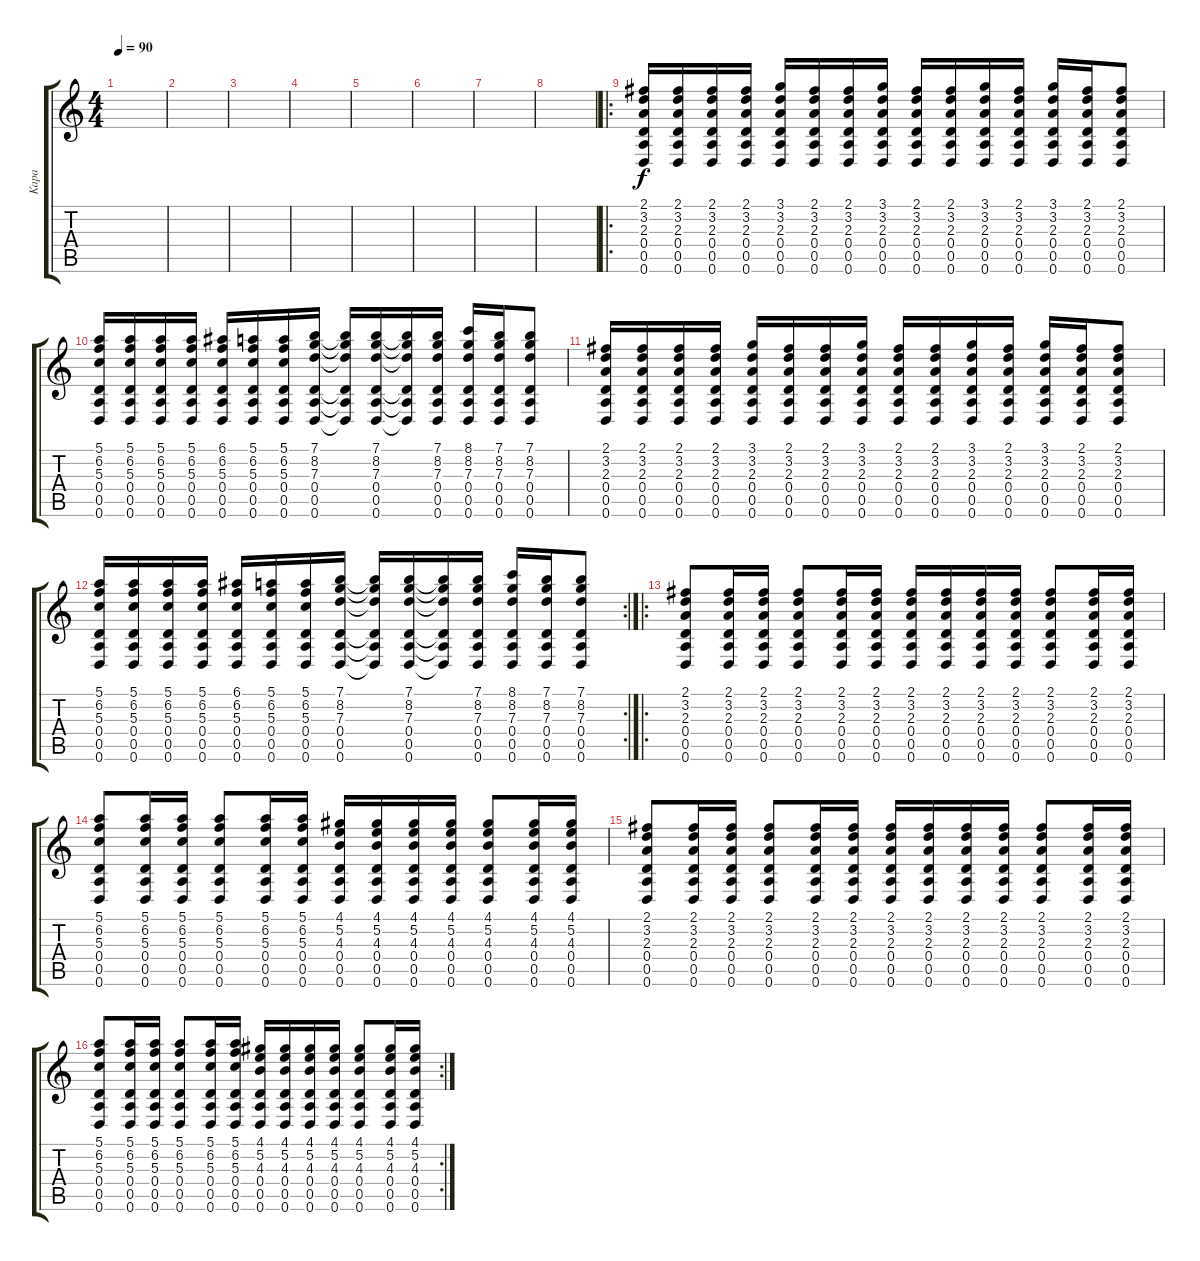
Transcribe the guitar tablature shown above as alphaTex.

\track ("Kapa" "Kapa") {instrument electricguitarclean}
\staff {score tabs}
\tuning (E4 B3 G3 D3 A2 D2) {hide}
\ts (4 4)
\tempo 90
\clef g2
\ks c
|
|
|
|
|
|
|
|
\ro
(2.1 3.2 2.3 0.4 0.5 0.6).16 (2.1 3.2 2.3 0.4 0.5 0.6).16 (2.1 3.2 2.3 0.4 0.5 0.6).16 (2.1 3.2 2.3 0.4 0.5 0.6).16 (3.1 3.2 2.3 0.4 0.5 0.6).16 (2.1 3.2 2.3 0.4 0.5 0.6).16 (2.1 3.2 2.3 0.4 0.5 0.6).16 (3.1 3.2 2.3 0.4 0.5 0.6).16 (2.1 3.2 2.3 0.4 0.5 0.6).16 (2.1 3.2 2.3 0.4 0.5 0.6).16 (3.1 3.2 2.3 0.4 0.5 0.6).16 (2.1 3.2 2.3 0.4 0.5 0.6).16 (3.1 3.2 2.3 0.4 0.5 0.6).16 (2.1 3.2 2.3 0.4 0.5 0.6).16 (2.1 3.2 2.3 0.4 0.5 0.6).8 |
(5.1 6.2 5.3 0.4 0.5 0.6).16 (5.1 6.2 5.3 0.4 0.5 0.6).16 (5.1 6.2 5.3 0.4 0.5 0.6).16 (5.1 6.2 5.3 0.4 0.5 0.6).16 (6.1 6.2 5.3 0.4 0.5 0.6).16 (5.1 6.2 5.3 0.4 0.5 0.6).16 (5.1 6.2 5.3 0.4 0.5 0.6).16 (7.1 8.2 7.3 0.4 0.5 0.6).16 (7.1{t} 8.2{t} 7.3{t} 0.4{t} 0.5{t} 0.6{t}).16 (7.1 8.2 7.3 0.4 0.5 0.6).16 (7.1{t} 8.2{t} 7.3{t} 0.4{t} 0.5{t} 0.6{t}).16 (7.1 8.2 7.3 0.4 0.5 0.6).16 (8.1 8.2 7.3 0.4 0.5 0.6).16 (7.1 8.2 7.3 0.4 0.5 0.6).16 (7.1 8.2 7.3 0.4 0.5 0.6).8 |
(2.1 3.2 2.3 0.4 0.5 0.6).16 (2.1 3.2 2.3 0.4 0.5 0.6).16 (2.1 3.2 2.3 0.4 0.5 0.6).16 (2.1 3.2 2.3 0.4 0.5 0.6).16 (3.1 3.2 2.3 0.4 0.5 0.6).16 (2.1 3.2 2.3 0.4 0.5 0.6).16 (2.1 3.2 2.3 0.4 0.5 0.6).16 (3.1 3.2 2.3 0.4 0.5 0.6).16 (2.1 3.2 2.3 0.4 0.5 0.6).16 (2.1 3.2 2.3 0.4 0.5 0.6).16 (3.1 3.2 2.3 0.4 0.5 0.6).16 (2.1 3.2 2.3 0.4 0.5 0.6).16 (3.1 3.2 2.3 0.4 0.5 0.6).16 (2.1 3.2 2.3 0.4 0.5 0.6).16 (2.1 3.2 2.3 0.4 0.5 0.6).8 |
\rc 2
(5.1 6.2 5.3 0.4 0.5 0.6).16 (5.1 6.2 5.3 0.4 0.5 0.6).16 (5.1 6.2 5.3 0.4 0.5 0.6).16 (5.1 6.2 5.3 0.4 0.5 0.6).16 (6.1 6.2 5.3 0.4 0.5 0.6).16 (5.1 6.2 5.3 0.4 0.5 0.6).16 (5.1 6.2 5.3 0.4 0.5 0.6).16 (7.1 8.2 7.3 0.4 0.5 0.6).16 (7.1{t} 8.2{t} 7.3{t} 0.4{t} 0.5{t} 0.6{t}).16 (7.1 8.2 7.3 0.4 0.5 0.6).16 (7.1{t} 8.2{t} 7.3{t} 0.4{t} 0.5{t} 0.6{t}).16 (7.1 8.2 7.3 0.4 0.5 0.6).16 (8.1 8.2 7.3 0.4 0.5 0.6).16 (7.1 8.2 7.3 0.4 0.5 0.6).16 (7.1 8.2 7.3 0.4 0.5 0.6).8 |
\ro
(2.1 3.2 2.3 0.4 0.5 0.6).8 (2.1 3.2 2.3 0.4 0.5 0.6).16 (2.1 3.2 2.3 0.4 0.5 0.6).16 (2.1 3.2 2.3 0.4 0.5 0.6).8 (2.1 3.2 2.3 0.4 0.5 0.6).16 (2.1 3.2 2.3 0.4 0.5 0.6).16 (2.1 3.2 2.3 0.4 0.5 0.6).16 (2.1 3.2 2.3 0.4 0.5 0.6).16 (2.1 3.2 2.3 0.4 0.5 0.6).16 (2.1 3.2 2.3 0.4 0.5 0.6).16 (2.1 3.2 2.3 0.4 0.5 0.6).8 (2.1 3.2 2.3 0.4 0.5 0.6).16 (2.1 3.2 2.3 0.4 0.5 0.6).16 |
(5.1 6.2 5.3 0.4 0.5 0.6).8 (5.1 6.2 5.3 0.4 0.5 0.6).16 (5.1 6.2 5.3 0.4 0.5 0.6).16 (5.1 6.2 5.3 0.4 0.5 0.6).8 (5.1 6.2 5.3 0.4 0.5 0.6).16 (5.1 6.2 5.3 0.4 0.5 0.6).16 (4.1 5.2 4.3 0.4 0.5 0.6).16 (4.1 5.2 4.3 0.4 0.5 0.6).16 (4.1 5.2 4.3 0.4 0.5 0.6).16 (4.1 5.2 4.3 0.4 0.5 0.6).16 (4.1 5.2 4.3 0.4 0.5 0.6).8 (4.1 5.2 4.3 0.4 0.5 0.6).16 (4.1 5.2 4.3 0.4 0.5 0.6).16 |
(2.1 3.2 2.3 0.4 0.5 0.6).8 (2.1 3.2 2.3 0.4 0.5 0.6).16 (2.1 3.2 2.3 0.4 0.5 0.6).16 (2.1 3.2 2.3 0.4 0.5 0.6).8 (2.1 3.2 2.3 0.4 0.5 0.6).16 (2.1 3.2 2.3 0.4 0.5 0.6).16 (2.1 3.2 2.3 0.4 0.5 0.6).16 (2.1 3.2 2.3 0.4 0.5 0.6).16 (2.1 3.2 2.3 0.4 0.5 0.6).16 (2.1 3.2 2.3 0.4 0.5 0.6).16 (2.1 3.2 2.3 0.4 0.5 0.6).8 (2.1 3.2 2.3 0.4 0.5 0.6).16 (2.1 3.2 2.3 0.4 0.5 0.6).16 |
\rc 2
(5.1 6.2 5.3 0.4 0.5 0.6).8 (5.1 6.2 5.3 0.4 0.5 0.6).16 (5.1 6.2 5.3 0.4 0.5 0.6).16 (5.1 6.2 5.3 0.4 0.5 0.6).8 (5.1 6.2 5.3 0.4 0.5 0.6).16 (5.1 6.2 5.3 0.4 0.5 0.6).16 (4.1 5.2 4.3 0.4 0.5 0.6).16 (4.1 5.2 4.3 0.4 0.5 0.6).16 (4.1 5.2 4.3 0.4 0.5 0.6).16 (4.1 5.2 4.3 0.4 0.5 0.6).16 (4.1 5.2 4.3 0.4 0.5 0.6).8 (4.1 5.2 4.3 0.4 0.5 0.6).16 (4.1 5.2 4.3 0.4 0.5 0.6).16
